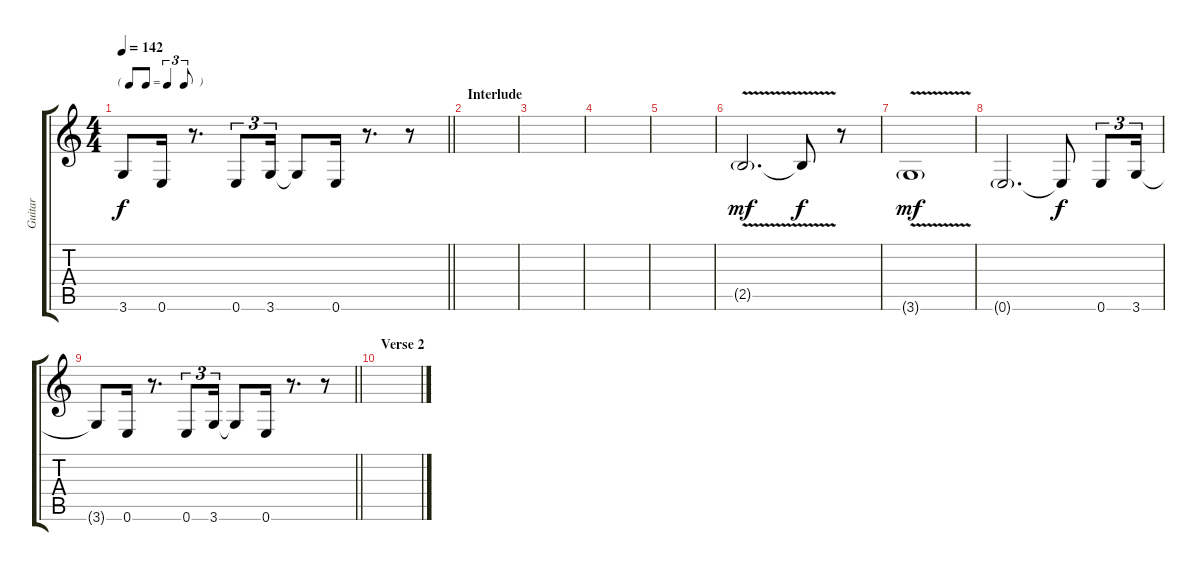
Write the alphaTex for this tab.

\track ("Guitar" "Guitar") {instrument distortionguitar}
\staff {score tabs}
\tuning (E4 B3 G3 D3 A2 E2) {hide}
\ts (4 4)
\tf triplet8th
\tempo 142
\clef g2
\barLineRight lightlight
\ks c
3.6{t}.8{dy f} 0.6.16 r.8{d} 0.6.8{tu (3 2)} 3.6.16{tu (3 2)} 3.6{t}.8 0.6.16 r.8{d} r.8 |
\section ("" "Interlude")
|
|
|
|
2.5{v g}.2{d dy mf} 2.5{t}.8{dy f} r.8 |
3.6{v g}.1{dy mf} |
0.6{g}.2{d} 0.6{t}.8{dy f} 0.6.8{tu (3 2)} 3.6.16{tu (3 2)} |
\barLineRight lightlight
3.6{t}.8 0.6.16 r.8{d} 0.6.8{tu (3 2)} 3.6.16{tu (3 2)} 3.6{t}.8 0.6.16 r.8{d} r.8 |
\section ("" "Verse 2")
